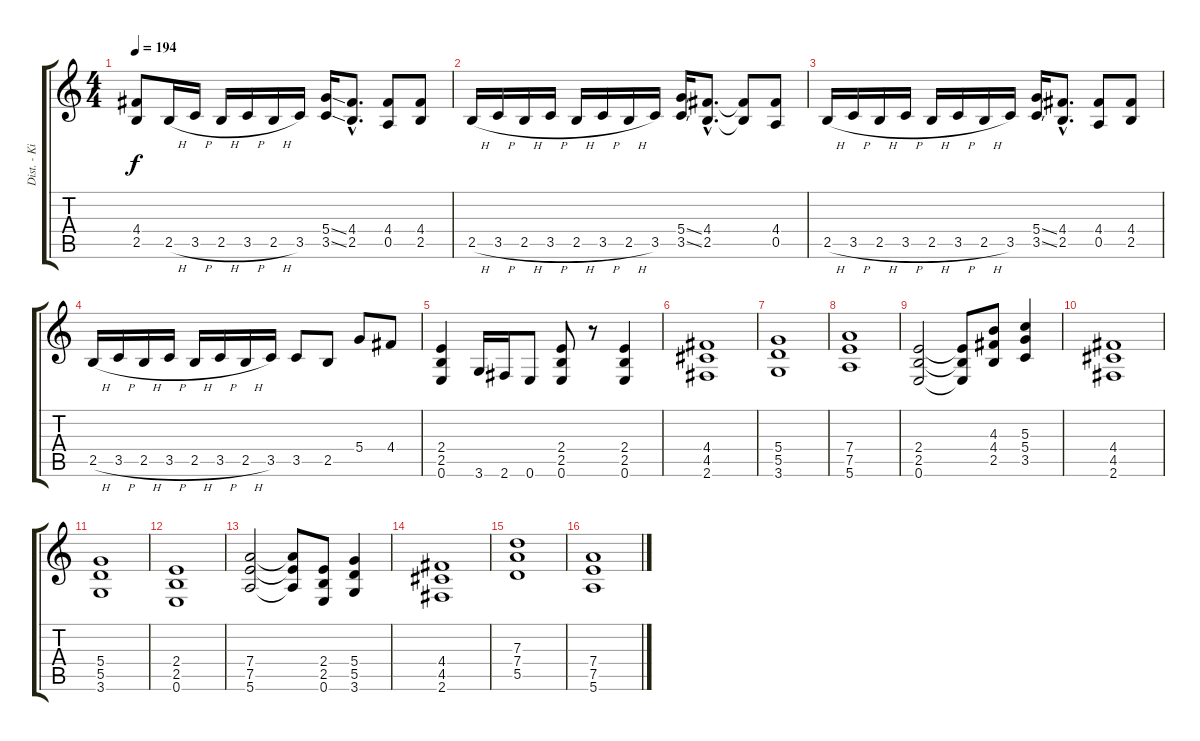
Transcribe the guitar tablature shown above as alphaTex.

\track ("Dist. - Kirk" "Dist. - Ki") {instrument distortionguitar}
\staff {score tabs}
\tuning (E4 B3 G3 D3 A2 E2) {hide}
\ts (4 4)
\tempo 194
\clef g2
\ks c
(4.4 2.5).8{dy f} 2.5{h}.16 3.5{h}.16 2.5{h}.16 3.5{h}.16 2.5{h}.16 3.5.16 (5.4{ss} 3.5{ss}).16 (4.4{hac} 2.5{hac}).8{d} (4.4 0.5).8 (4.4 2.5).8 |
2.5{h}.16 3.5{h}.16 2.5{h}.16 3.5{h}.16 2.5{h}.16 3.5{h}.16 2.5{h}.16 3.5.16 (5.4{ss} 3.5{ss}).16 (4.4{hac} 2.5{hac}).8{d} (4.4{t} 2.5{t}).8 (4.4 0.5).8 |
2.5{h}.16 3.5{h}.16 2.5{h}.16 3.5{h}.16 2.5{h}.16 3.5{h}.16 2.5{h}.16 3.5.16 (5.4{ss} 3.5{ss}).16 (4.4{hac} 2.5{hac}).8{d} (4.4 0.5).8 (4.4 2.5).8 |
2.5{h}.16 3.5{h}.16 2.5{h}.16 3.5{h}.16 2.5{h}.16 3.5{h}.16 2.5{h}.16 3.5.16 3.5.8 2.5.8 5.4.8 4.4.8 |
(2.4 2.5 0.6).4 3.6.16 2.6.16 0.6.8 (2.4 2.5 0.6).8 r.8 (2.4 2.5 0.6).4 |
(4.4 4.5 2.6).1 |
(5.4 5.5 3.6).1 |
(7.4 7.5 5.6).1 |
(2.4 2.5 0.6).2 (2.4{t} 2.5{t} 0.6{t}).8 (4.3 4.4 2.5).8 (5.3 5.4 3.5).4 |
(4.4 4.5 2.6).1 |
(5.4 5.5 3.6).1 |
(2.4 2.5 0.6).1 |
(7.4 7.5 5.6).2 (7.4{t} 7.5{t} 5.6{t}).8 (2.4 2.5 0.6).8 (5.4 5.5 3.6).4 |
(4.4 4.5 2.6).1 |
(7.3 7.4 5.5).1 |
(7.4 7.5 5.6).1
